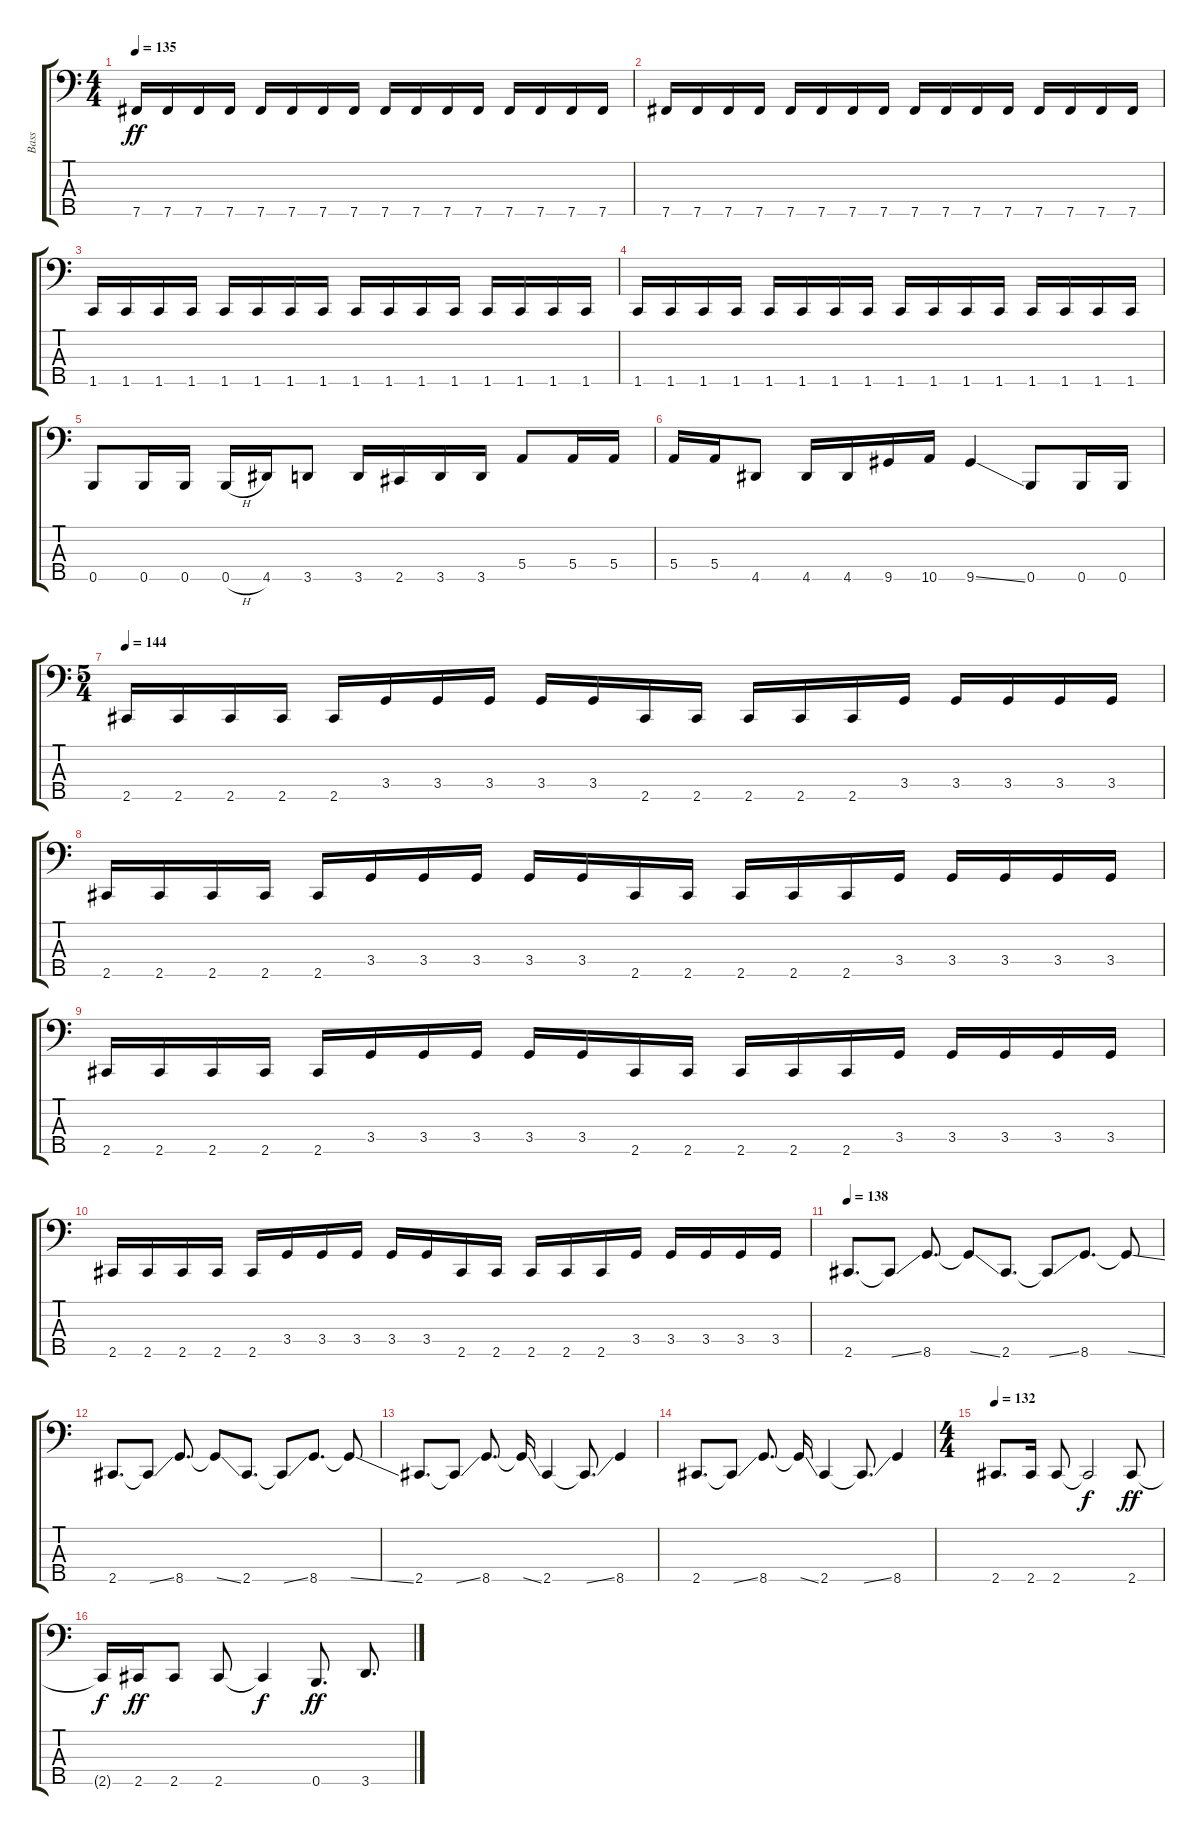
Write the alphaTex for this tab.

\track ("Bass" "Bass") {instrument electricbasspick}
\staff {score tabs}
\tuning (G2 D2 A1 E1 B0) {hide}
\ts (4 4)
\tempo 135
\clef f4
\ks c
7.5.16{dy ff} 7.5.16 7.5.16 7.5.16 7.5.16 7.5.16 7.5.16 7.5.16 7.5.16 7.5.16 7.5.16 7.5.16 7.5.16 7.5.16 7.5.16 7.5.16 |
7.5.16 7.5.16 7.5.16 7.5.16 7.5.16 7.5.16 7.5.16 7.5.16 7.5.16 7.5.16 7.5.16 7.5.16 7.5.16 7.5.16 7.5.16 7.5.16 |
1.5.16 1.5.16 1.5.16 1.5.16 1.5.16 1.5.16 1.5.16 1.5.16 1.5.16 1.5.16 1.5.16 1.5.16 1.5.16 1.5.16 1.5.16 1.5.16 |
1.5.16 1.5.16 1.5.16 1.5.16 1.5.16 1.5.16 1.5.16 1.5.16 1.5.16 1.5.16 1.5.16 1.5.16 1.5.16 1.5.16 1.5.16 1.5.16 |
0.5.8 0.5.16 0.5.16 0.5{h}.16 4.5.16 3.5.8 3.5.16 2.5.16 3.5.16 3.5.16 5.4.8 5.4.16 5.4.16 |
5.4.16 5.4.16 4.5.8 4.5.16 4.5.16 9.5.16 10.5.16 9.5{ss}.4 0.5.8 0.5.16 0.5.16 |
\ts (5 4)
\tempo 144
2.5.16 2.5.16 2.5.16 2.5.16 2.5.16 3.4.16 3.4.16 3.4.16 3.4.16 3.4.16 2.5.16 2.5.16 2.5.16 2.5.16 2.5.16 3.4.16 3.4.16 3.4.16 3.4.16 3.4.16 |
2.5.16 2.5.16 2.5.16 2.5.16 2.5.16 3.4.16 3.4.16 3.4.16 3.4.16 3.4.16 2.5.16 2.5.16 2.5.16 2.5.16 2.5.16 3.4.16 3.4.16 3.4.16 3.4.16 3.4.16 |
2.5.16 2.5.16 2.5.16 2.5.16 2.5.16 3.4.16 3.4.16 3.4.16 3.4.16 3.4.16 2.5.16 2.5.16 2.5.16 2.5.16 2.5.16 3.4.16 3.4.16 3.4.16 3.4.16 3.4.16 |
2.5.16 2.5.16 2.5.16 2.5.16 2.5.16 3.4.16 3.4.16 3.4.16 3.4.16 3.4.16 2.5.16 2.5.16 2.5.16 2.5.16 2.5.16 3.4.16 3.4.16 3.4.16 3.4.16 3.4.16 |
\tempo 138
2.5.8{d} 2.5{ss t}.8 8.5.8{d} 8.5{ss t}.8 2.5.8{d} 2.5{ss t}.8 8.5.8{d} 8.5{ss t}.8 |
2.5.8{d} 2.5{ss t}.8 8.5.8{d} 8.5{ss t}.8 2.5.8{d} 2.5{ss t}.8 8.5.8{d} 8.5{ss t}.8 |
2.5.8{d} 2.5{ss t}.8 8.5.8{d} 8.5{ss t}.16 2.5.4 2.5{ss t}.8{d} 8.5.4 |
2.5.8{d} 2.5{ss t}.8 8.5.8{d} 8.5{ss t}.16 2.5.4 2.5{ss t}.8{d} 8.5.4 |
\ts (4 4)
\tempo 132
2.5.8{d} 2.5.16 2.5.8 2.5{t}.2{dy f} 2.5.8{dy ff} |
2.5{t}.16{dy f} 2.5.16{dy ff} 2.5.8 2.5.8 2.5{t}.4{dy f} 0.5.8{d dy ff} 3.5.8{d}
